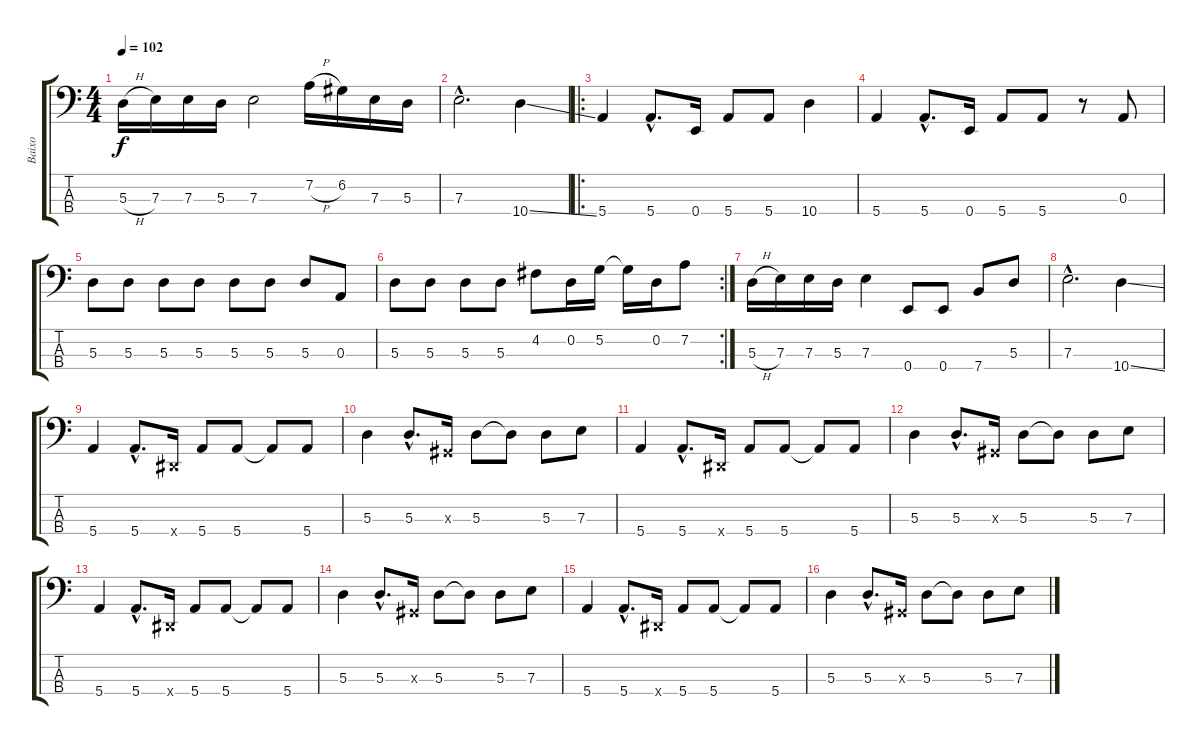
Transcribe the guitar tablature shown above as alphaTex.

\track ("Baixo" "Baixo") {instrument electricbassfinger}
\staff {score tabs}
\tuning (G2 D2 A1 E1) {hide}
\ts (4 4)
\tempo 102
\clef f4
\ks c
5.3{h}.16{dy f} 7.3.16 7.3.16 5.3.16 7.3.2 7.2{h}.16 6.2.16 7.3.16 5.3.16 |
7.3{hac}.2{d} 10.4{ss}.4 |
\ro
5.4.4 5.4{hac}.8{d} 0.4.16 5.4.8 5.4.8 10.4.4 |
5.4.4 5.4{hac}.8{d} 0.4.16 5.4.8 5.4.8 r.8 0.3.8 |
5.3.8 5.3.8 5.3.8 5.3.8 5.3.8 5.3.8 5.3.8 0.3.8 |
\rc 2
5.3.8 5.3.8 5.3.8 5.3.8 4.2.8 0.2.16 5.2.16 5.2{t}.16 0.2.16 7.2.8 |
5.3{h}.16 7.3.16 7.3.16 5.3.16 7.3.4 0.4.8 0.4.8 7.4.8 5.3.8 |
7.3{hac}.2{d} 10.4{ss}.4 |
5.4.4 5.4{hac}.8{d} -1.4{x}.16 5.4.8 5.4.8 5.4{t}.8 5.4.8 |
5.3.4 5.3{hac}.8{d} -1.3{x}.16 5.3.8 5.3{t}.8 5.3.8 7.3.8 |
5.4.4 5.4{hac}.8{d} -1.4{x}.16 5.4.8 5.4.8 5.4{t}.8 5.4.8 |
5.3.4 5.3{hac}.8{d} -1.3{x}.16 5.3.8 5.3{t}.8 5.3.8 7.3.8 |
5.4.4 5.4{hac}.8{d} -1.4{x}.16 5.4.8 5.4.8 5.4{t}.8 5.4.8 |
5.3.4 5.3{hac}.8{d} -1.3{x}.16 5.3.8 5.3{t}.8 5.3.8 7.3.8 |
5.4.4 5.4{hac}.8{d} -1.4{x}.16 5.4.8 5.4.8 5.4{t}.8 5.4.8 |
5.3.4 5.3{hac}.8{d} -1.3{x}.16 5.3.8 5.3{t}.8 5.3.8 7.3.8
